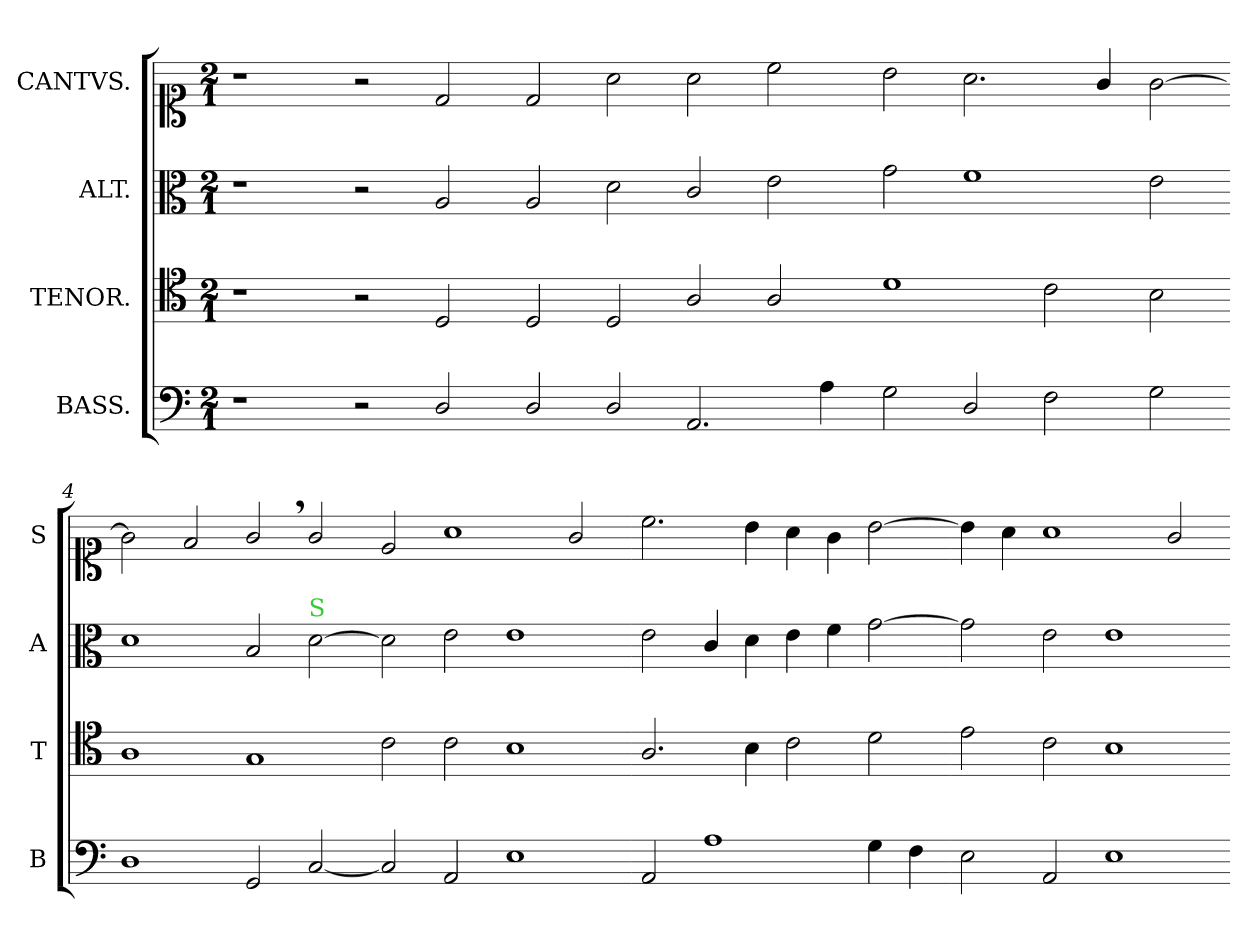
**kern	**kern	**kern	**kern
*part4	*part3	*part2	*part1
*staff4	*staff3	*staff2	*staff1
*I"BASS.	*I"TENOR.	*I"ALT.	*I"CANTVS.
*I'B	*I'T	*I'A	*I'S
*clefF4	*clefC4	*clefC3	*clefC1
*k[]	*k[]	*k[]	*k[]
*D:dor	*D:dor	*D:dor	*D:dor
*M2/1	*M2/1	*M2/1	*M2/1
=1	=1	=1	=1
1r	1r	1r	1r
2r	2r	2r	2r
2D/	2D/	2A/	2d/
=2-	=2-	=2-	=2-
2D/	2D/	2A/	2d/
2D/	2D/	2d\	2a\
2.AA/	2A/	2c/	2a\
.	2A/	2e\	2cc\
4A\	.	.	.
=3-	=3-	=3-	=3-
2G\	1d	2g\	2b\
2D/	.	1f	2.a\
2F\	2c\	.	.
.	.	.	4g/
2G\	2B\	2e\	[2g\
=4-	=4-	=4-	=4-
1D	1A	1d	2g\]
.	.	.	2f/
2GG/	1G	2B/	2g,/
!	!	!LO:TX:a:color=limegreen:t=S	!
[2C/	.	[2d\	2g/
=5-	=5-	=5-	=5-
2C/]	2c\	2d\]	2e/
2AA/	2c\	2e\	1a
1E	1B	1e	.
.	.	.	2g/
=6-	=6-	=6-	=6-
2AA/	2.A/	2e\	2.cc\
1A	.	4c/	.
.	4B\	4d\	4b\
.	2c\	4e\	4a\
.	.	4f\	4g\
4G\	2d\	[2g\	[2b\
4F\	.	.	.
=7-	=7-	=7-	=7-
2E\	2e\	2g\]	4b\]
.	.	.	4a\
2AA/	2c\	2e\	1a
1E	1B	1e	.
.	.	.	2g/
=-	=-	=-	=-
*-	*-	*-	*-
